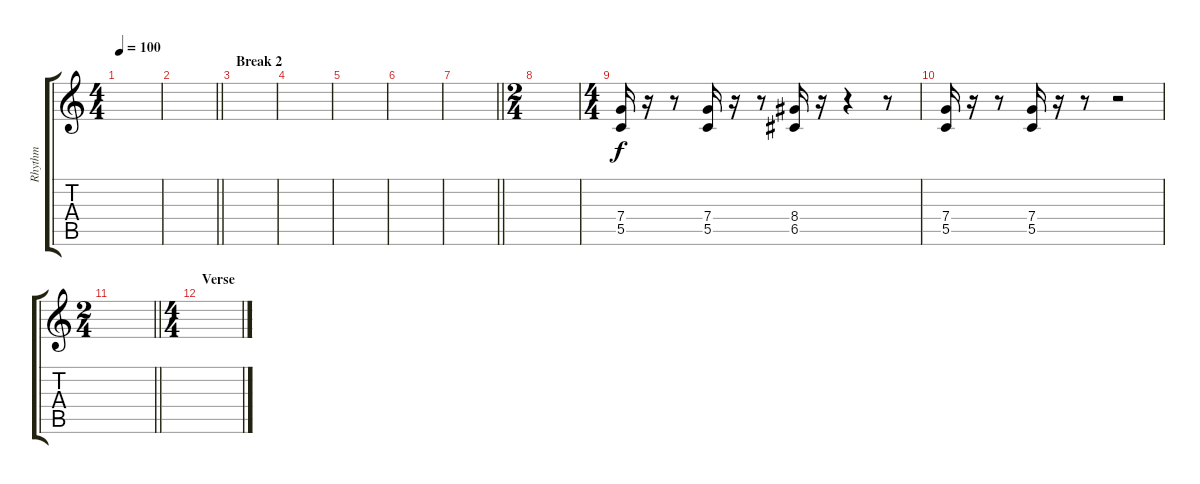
\track ("Rhythm" "Rhythm") {instrument distortionguitar}
\staff {score tabs}
\tuning (D4 A3 F3 C3 G2 C2) {hide}
\ts (4 4)
\tempo 100
\clef g2
\ks c
|
\barLineRight lightlight
|
\section ("" "Break 2")
|
|
|
|
\barLineRight lightlight
|
\ts (2 4)
\section ("" "")
|
\ts (4 4)
(7.4 5.5).16 r.16 r.8 (7.4 5.5).16 r.16 r.8 (8.4 6.5).16 r.16 r.4 r.8 |
(7.4 5.5).16 r.16 r.8 (7.4 5.5).16 r.16 r.8 r.2 |
\ts (2 4)
\barLineRight lightlight
|
\ts (4 4)
\section ("" "Verse")
